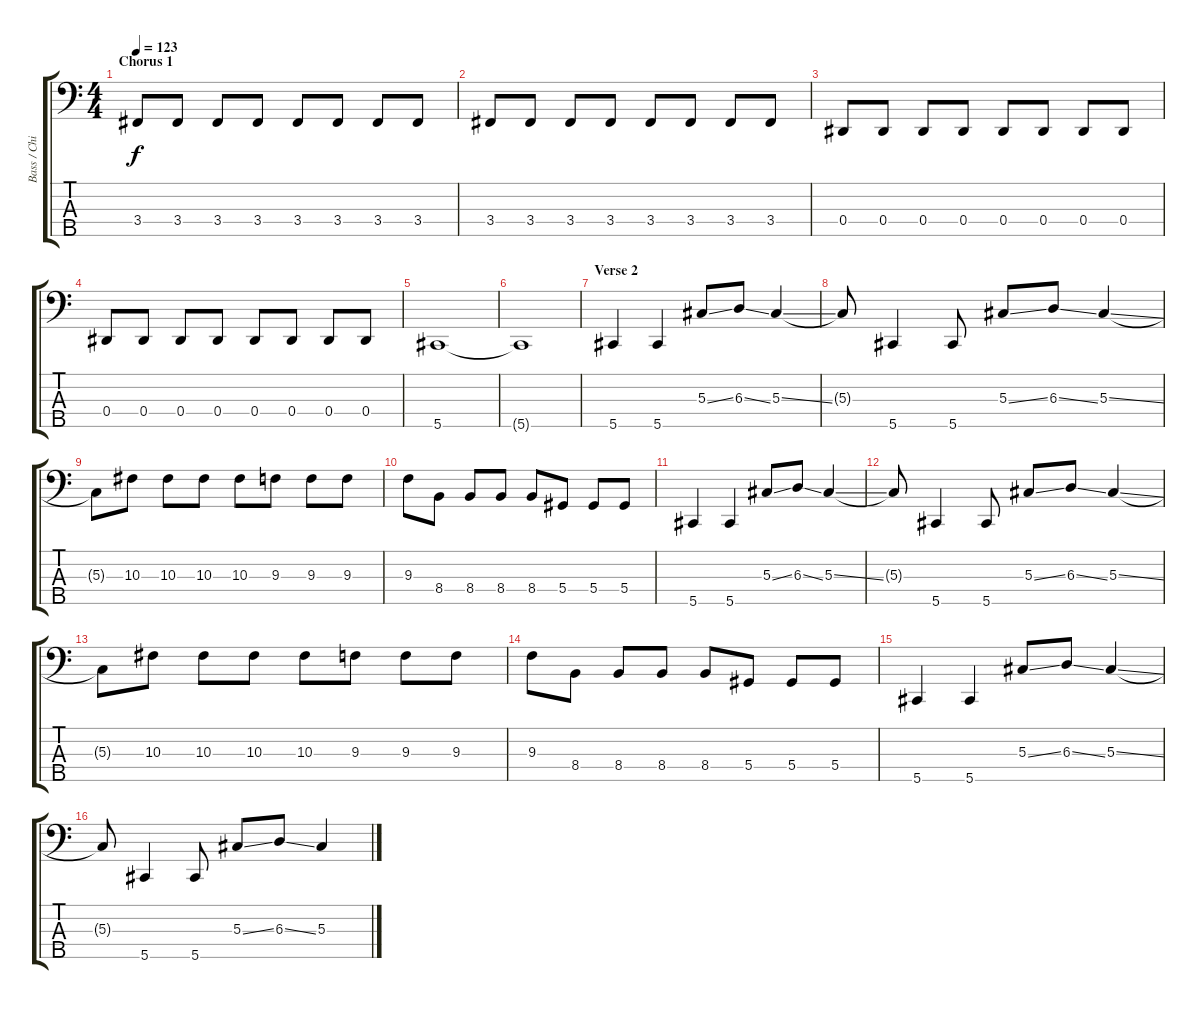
\track ("Bass / Chi Cheng" "Bass / Chi") {instrument electricbassfinger}
\staff {score tabs}
\tuning (Gb2 Db2 Ab1 Eb1 Ab0) {hide}
\ts (4 4)
\section ("" "Chorus 1")
\tempo 123
\clef f4
\ks c
3.4.8{dy f} 3.4.8 3.4.8 3.4.8 3.4.8 3.4.8 3.4.8 3.4.8 |
3.4.8 3.4.8 3.4.8 3.4.8 3.4.8 3.4.8 3.4.8 3.4.8 |
0.4.8 0.4.8 0.4.8 0.4.8 0.4.8 0.4.8 0.4.8 0.4.8 |
0.4.8 0.4.8 0.4.8 0.4.8 0.4.8 0.4.8 0.4.8 0.4.8 |
5.5.1 |
5.5{t}.1 |
\section ("" "Verse 2")
5.5.4 5.5.4 5.3{ss}.8 6.3{ss}.8 5.3{ss}.4 |
5.3{t}.8 5.5.4 5.5.8 5.3{ss}.8 6.3{ss}.8 5.3{ss}.4 |
5.3{t}.8 10.3.8 10.3.8 10.3.8 10.3.8 9.3.8 9.3.8 9.3.8 |
9.3.8 8.4.8 8.4.8 8.4.8 8.4.8 5.4.8 5.4.8 5.4.8 |
5.5.4 5.5.4 5.3{ss}.8 6.3{ss}.8 5.3{ss}.4 |
5.3{t}.8 5.5.4 5.5.8 5.3{ss}.8 6.3{ss}.8 5.3{ss}.4 |
5.3{t}.8 10.3.8 10.3.8 10.3.8 10.3.8 9.3.8 9.3.8 9.3.8 |
9.3.8 8.4.8 8.4.8 8.4.8 8.4.8 5.4.8 5.4.8 5.4.8 |
5.5.4 5.5.4 5.3{ss}.8 6.3{ss}.8 5.3{ss}.4 |
5.3{t}.8 5.5.4 5.5.8 5.3{ss}.8 6.3{ss}.8 5.3{ss}.4
